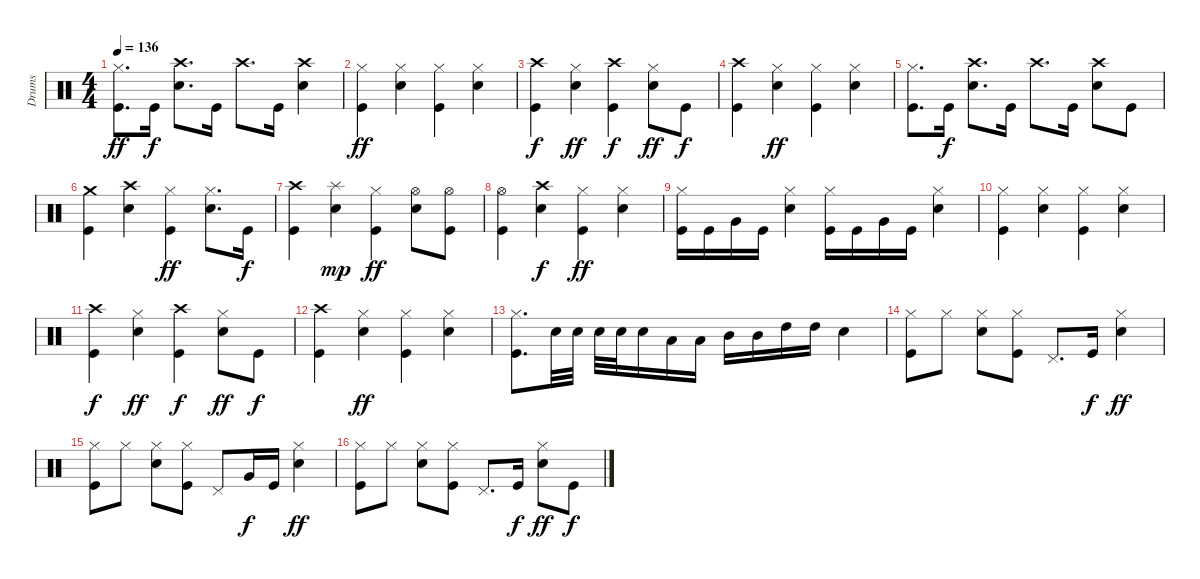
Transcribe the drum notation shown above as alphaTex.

\track ("Drums" "Drums") {instrument percussion}
\staff {score}
\articulation defaults
\ts (4 4)
\tempo 136
\clef neutral
\ks c
("Hi-Hat (closed)" "Kick (hit)").8{d dy ff} "Kick (hit)".16{dy f} ("Crash high (hit)" "Snare (hit) 2").8{d} "Kick (hit)".16 "Crash high (hit)".8{d} "Kick (hit)".16 ("Crash high (hit)" "Snare (hit) 2").4 |
("Hi-Hat (closed)" "Kick (hit)").4{dy ff} ("Hi-Hat (closed)" "Snare (hit) 2").4 ("Hi-Hat (closed)" "Kick (hit)").4 ("Hi-Hat (closed)" "Snare (hit) 2").4 |
("Crash high (hit)" "Kick (hit)").4{dy f} ("Hi-Hat (closed)" "Snare (hit) 2").4{dy ff} ("Crash high (hit)" "Kick (hit)").4{dy f} ("Hi-Hat (closed)" "Snare (hit) 2").8{dy ff} "Kick (hit)".8{dy f} |
("Crash high (hit)" "Kick (hit)").4 ("Hi-Hat (closed)" "Snare (hit) 2").4{dy ff} ("Hi-Hat (closed)" "Kick (hit)").4 ("Hi-Hat (closed)" "Snare (hit) 2").4 |
("Hi-Hat (closed)" "Kick (hit)").8{d} "Kick (hit)".16{dy f} ("Crash high (hit)" "Snare (hit) 2").8{d} "Kick (hit)".16 "Crash high (hit)".8{d} "Kick (hit)".16 ("Crash high (hit)" "Snare (hit) 2").8 "Kick (hit)".8 |
("Crash medium (hit)" "Kick (hit)").4 ("Crash high (hit)" "Snare (hit) 2").4 ("Hi-Hat (closed)" "Kick (hit)").4{dy ff} ("Hi-Hat (closed)" "Snare (hit) 2").8{d} "Kick (hit)".16{dy f} |
("Crash high (hit)" "Kick (hit)").4 ("Splash (hit)" "Snare (hit) 2").4{dy mp} ("Hi-Hat (closed)" "Kick (hit)").4{dy ff} ("Hi-Hat (open)" "Snare (hit) 2").8 ("Hi-Hat (open)" "Kick (hit)").8 |
("Hi-Hat (open)" "Kick (hit)").4 ("Crash high (hit)" "Snare (hit) 2").4{dy f} ("Hi-Hat (closed)" "Kick (hit)").4{dy ff} ("Hi-Hat (closed)" "Snare (hit) 2").4 |
("Hi-Hat (closed)" "Kick (hit)").16 "Kick (hit)".16 "Very Low Tom (hit)".16 "Kick (hit)".16 ("Hi-Hat (closed)" "Snare (hit) 2").4 ("Hi-Hat (closed)" "Kick (hit)").16 "Kick (hit)".16 "Very Low Tom (hit)".16 "Kick (hit)".16 ("Hi-Hat (closed)" "Snare (hit) 2").4 |
("Hi-Hat (closed)" "Kick (hit)").4 ("Hi-Hat (closed)" "Snare (hit) 2").4 ("Hi-Hat (closed)" "Kick (hit)").4 ("Hi-Hat (closed)" "Snare (hit) 2").4 |
("Crash high (hit)" "Kick (hit)").4{dy f} ("Hi-Hat (closed)" "Snare (hit) 2").4{dy ff} ("Crash high (hit)" "Kick (hit)").4{dy f} ("Hi-Hat (closed)" "Snare (hit) 2").8{dy ff} "Kick (hit)".8{dy f} |
("Crash high (hit)" "Kick (hit)").4 ("Hi-Hat (closed)" "Snare (hit) 2").4{dy ff} ("Hi-Hat (closed)" "Kick (hit)").4 ("Hi-Hat (closed)" "Snare (hit) 2").4 |
("Hi-Hat (closed)" "Kick (hit)").8{d} "Snare (hit) 2".32 "Snare (hit) 2".32 "Snare (hit) 2".32 "Snare (hit) 2".32 "Snare (hit) 2".16 "Low Tom (hit)".16 "Low Tom (hit)".16 "Mid Tom (hit)".16 "Mid Tom (hit)".16 "High Tom (hit)".16 "High Tom (hit)".16 "Snare (hit) 2".4 |
("Hi-Hat (closed)" "Kick (hit)").8 "Hi-Hat (closed)".8 ("Hi-Hat (closed)" "Snare (hit) 2").8 ("Hi-Hat (closed)" "Kick (hit)").8 "Pedal Hi-Hat (hit)".8{d} "Kick (hit)".16{dy f} ("Hi-Hat (closed)" "Snare (hit) 2").4{dy ff} |
("Hi-Hat (closed)" "Kick (hit)").8 "Hi-Hat (closed)".8 ("Hi-Hat (closed)" "Snare (hit) 2").8 ("Hi-Hat (closed)" "Kick (hit)").8 "Pedal Hi-Hat (hit)".8 "Very Low Tom (hit)".16{dy f} "Kick (hit)".16 ("Hi-Hat (closed)" "Snare (hit) 2").4{dy ff} |
("Hi-Hat (closed)" "Kick (hit)").8 "Hi-Hat (closed)".8 ("Hi-Hat (closed)" "Snare (hit) 2").8 ("Hi-Hat (closed)" "Kick (hit)").8 "Pedal Hi-Hat (hit)".8{d} "Kick (hit)".16{dy f} ("Hi-Hat (closed)" "Snare (hit) 2").8{dy ff} "Kick (hit)".8{dy f}
